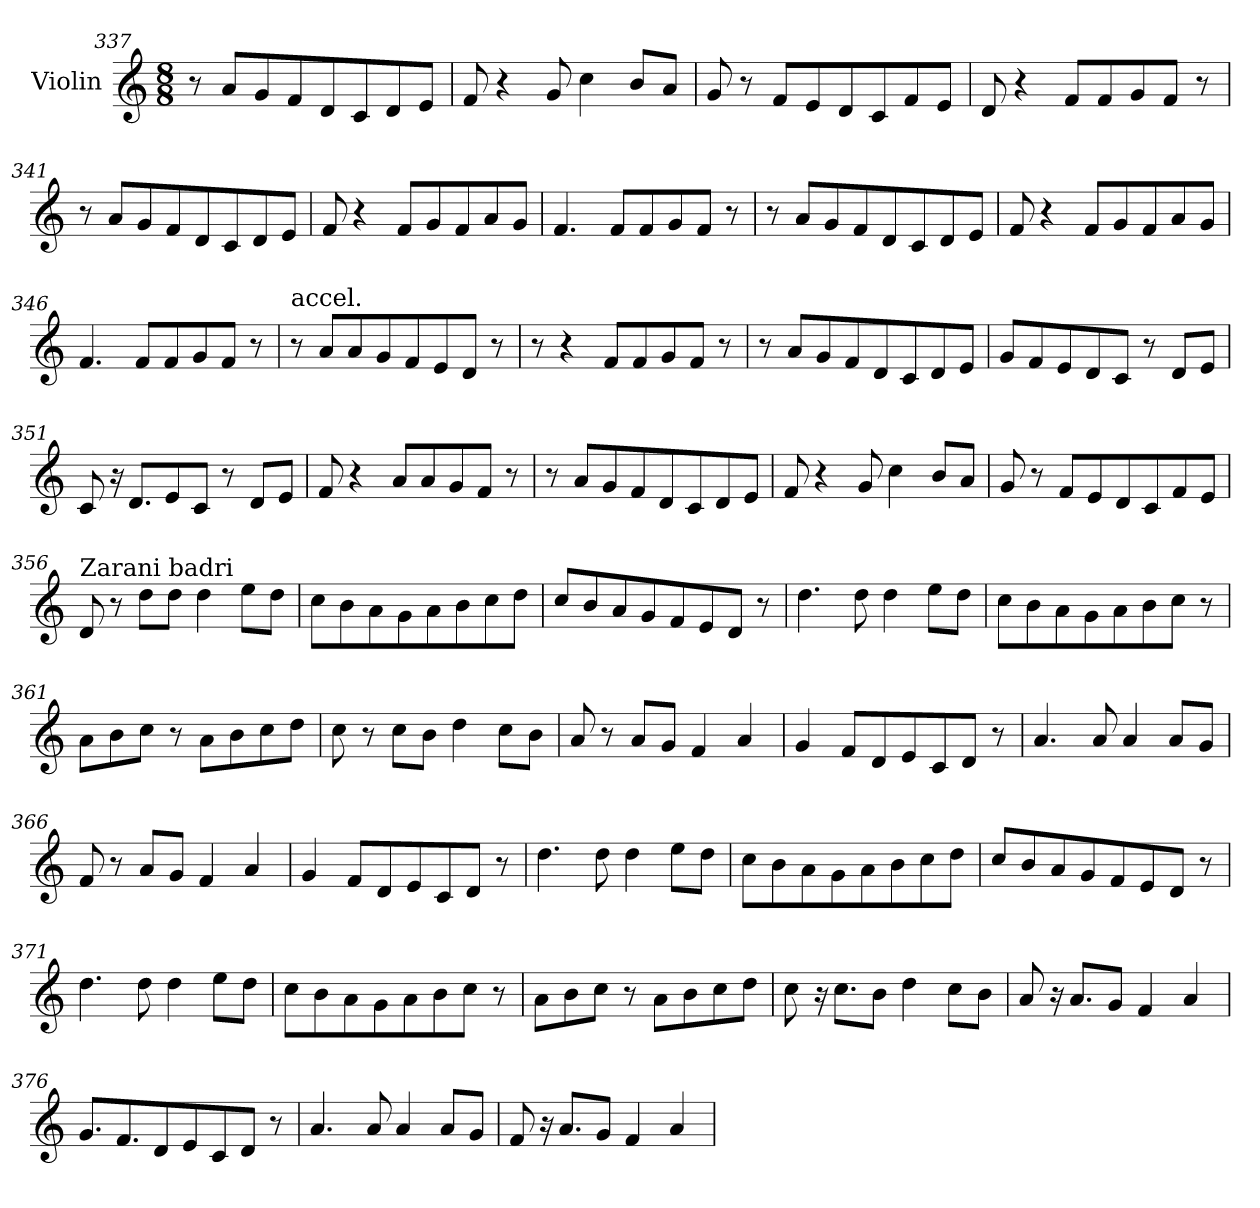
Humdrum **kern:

**kern
*part1
*staff1
*I"Violin
!!LO:PB:g=z
*clefG2
*k[]
*C:
*M8/8
=337
8r
8a/L
8g/
8f/
8d/
8c/
8d/
8e/J
=338
8f/
4r
8g/
4cc\
8b/L
8a/J
!!LO:PB:g=z
=339
8g/
8r
8f/L
8e/
8d/
8c/
8f/
8e/J
=340
8d/
4r
8f/L
8f/
8g/
8f/J
8r
!!LO:PB:g=z
=341
8r
8a/L
8g/
8f/
8d/
8c/
8d/
8e/J
=342
8f/
4r
8f/L
8g/
8f/
8a/
8g/J
!!LO:PB:g=z
=343
4.f/
8f/L
8f/
8g/
8f/J
8r
=344
8r
8a/L
8g/
8f/
8d/
8c/
8d/
8e/J
!!LO:PB:g=z
=345
8f/
4r
8f/L
8g/
8f/
8a/
8g/J
=346
4.f/
8f/L
8f/
8g/
8f/J
8r
!!LO:PB:g=z
=347
!LO:TX:a:t=accel.
8r
8a/L
8a/
8g/
8f/
8e/
8d/J
8r
=348
8r
4r
8f/L
8f/
8g/
8f/J
8r
!!LO:PB:g=z
=349
8r
8a/L
8g/
8f/
8d/
8c/
8d/
8e/J
=350
8g/L
8f/
8e/
8d/
8c/J
8r
8d/L
8e/J
!!LO:PB:g=z
=351
8c/
16r
8.d/L
8e/
8c/J
8r
8d/L
8e/J
=352
8f/
4r
8a/L
8a/
8g/
8f/J
8r
!!LO:PB:g=z
=353
8r
8a/L
8g/
8f/
8d/
8c/
8d/
8e/J
=354
8f/
4r
8g/
4cc\
8b/L
8a/J
=355
*MM85
8g/
8r
8f/L
8e/
8d/
8c/
8f/
8e/J
=356
!LO:TX:a:t=Zarani badri
8d/
8r
8dd\L
8dd\J
4dd\
8ee\L
8dd\J
!!LO:PB:g=z
=357
8cc\L
8b\
8a\
8g\
8a\
8b\
8cc\
8dd\J
=358
8cc/L
8b/
8a/
8g/
8f/
8e/
8d/J
8r
!!LO:PB:g=z
=359
4.dd\
8dd\
4dd\
8ee\L
8dd\J
=360
8cc\L
8b\
8a\
8g\
8a\
8b\
8cc\J
8r
=361
8a\L
8b\
8cc\J
8r
8a\L
8b\
8cc\
8dd\J
!!LO:PB:g=z
=362
8cc\
8r
8cc\L
8b\J
4dd\
8cc\L
8b\J
=363
8a/
8r
8a/L
8g/J
4f/
4a/
!!LO:PB:g=z
=364
4g/
8f/L
8d/
8e/
8c/
8d/J
8r
=365
4.a/
8a/
4a/
8a/L
8g/J
=366
8f/
8r
8a/L
8g/J
4f/
4a/
!!LO:PB:g=z
=367
4g/
8f/L
8d/
8e/
8c/
8d/J
8r
=368
4.dd\
8dd\
4dd\
8ee\L
8dd\J
!!LO:PB:g=z
=369
8cc\L
8b\
8a\
8g\
8a\
8b\
8cc\
8dd\J
=370
8cc/L
8b/
8a/
8g/
8f/
8e/
8d/J
8r
!!LO:PB:g=z
=371
4.dd\
8dd\
4dd\
8ee\L
8dd\J
=372
8cc\L
8b\
8a\
8g\
8a\
8b\
8cc\J
8r
!!LO:PB:g=z
=373
8a\L
8b\
8cc\J
8r
8a\L
8b\
8cc\
8dd\J
=374
8cc\
16r
8.cc\L
8b\J
4dd\
8cc\L
8b\J
!!LO:PB:g=z
=375
8a/
16r
8.a/L
8g/J
4f/
4a/
=376
8.g/L
8.f/
8d/
8e/
8c/
8d/J
8r
!!LO:PB:g=z
=377
4.a/
8a/
4a/
8a/L
8g/J
=378
8f/
16r
8.a/L
8g/J
4f/
4a/
=
*-
